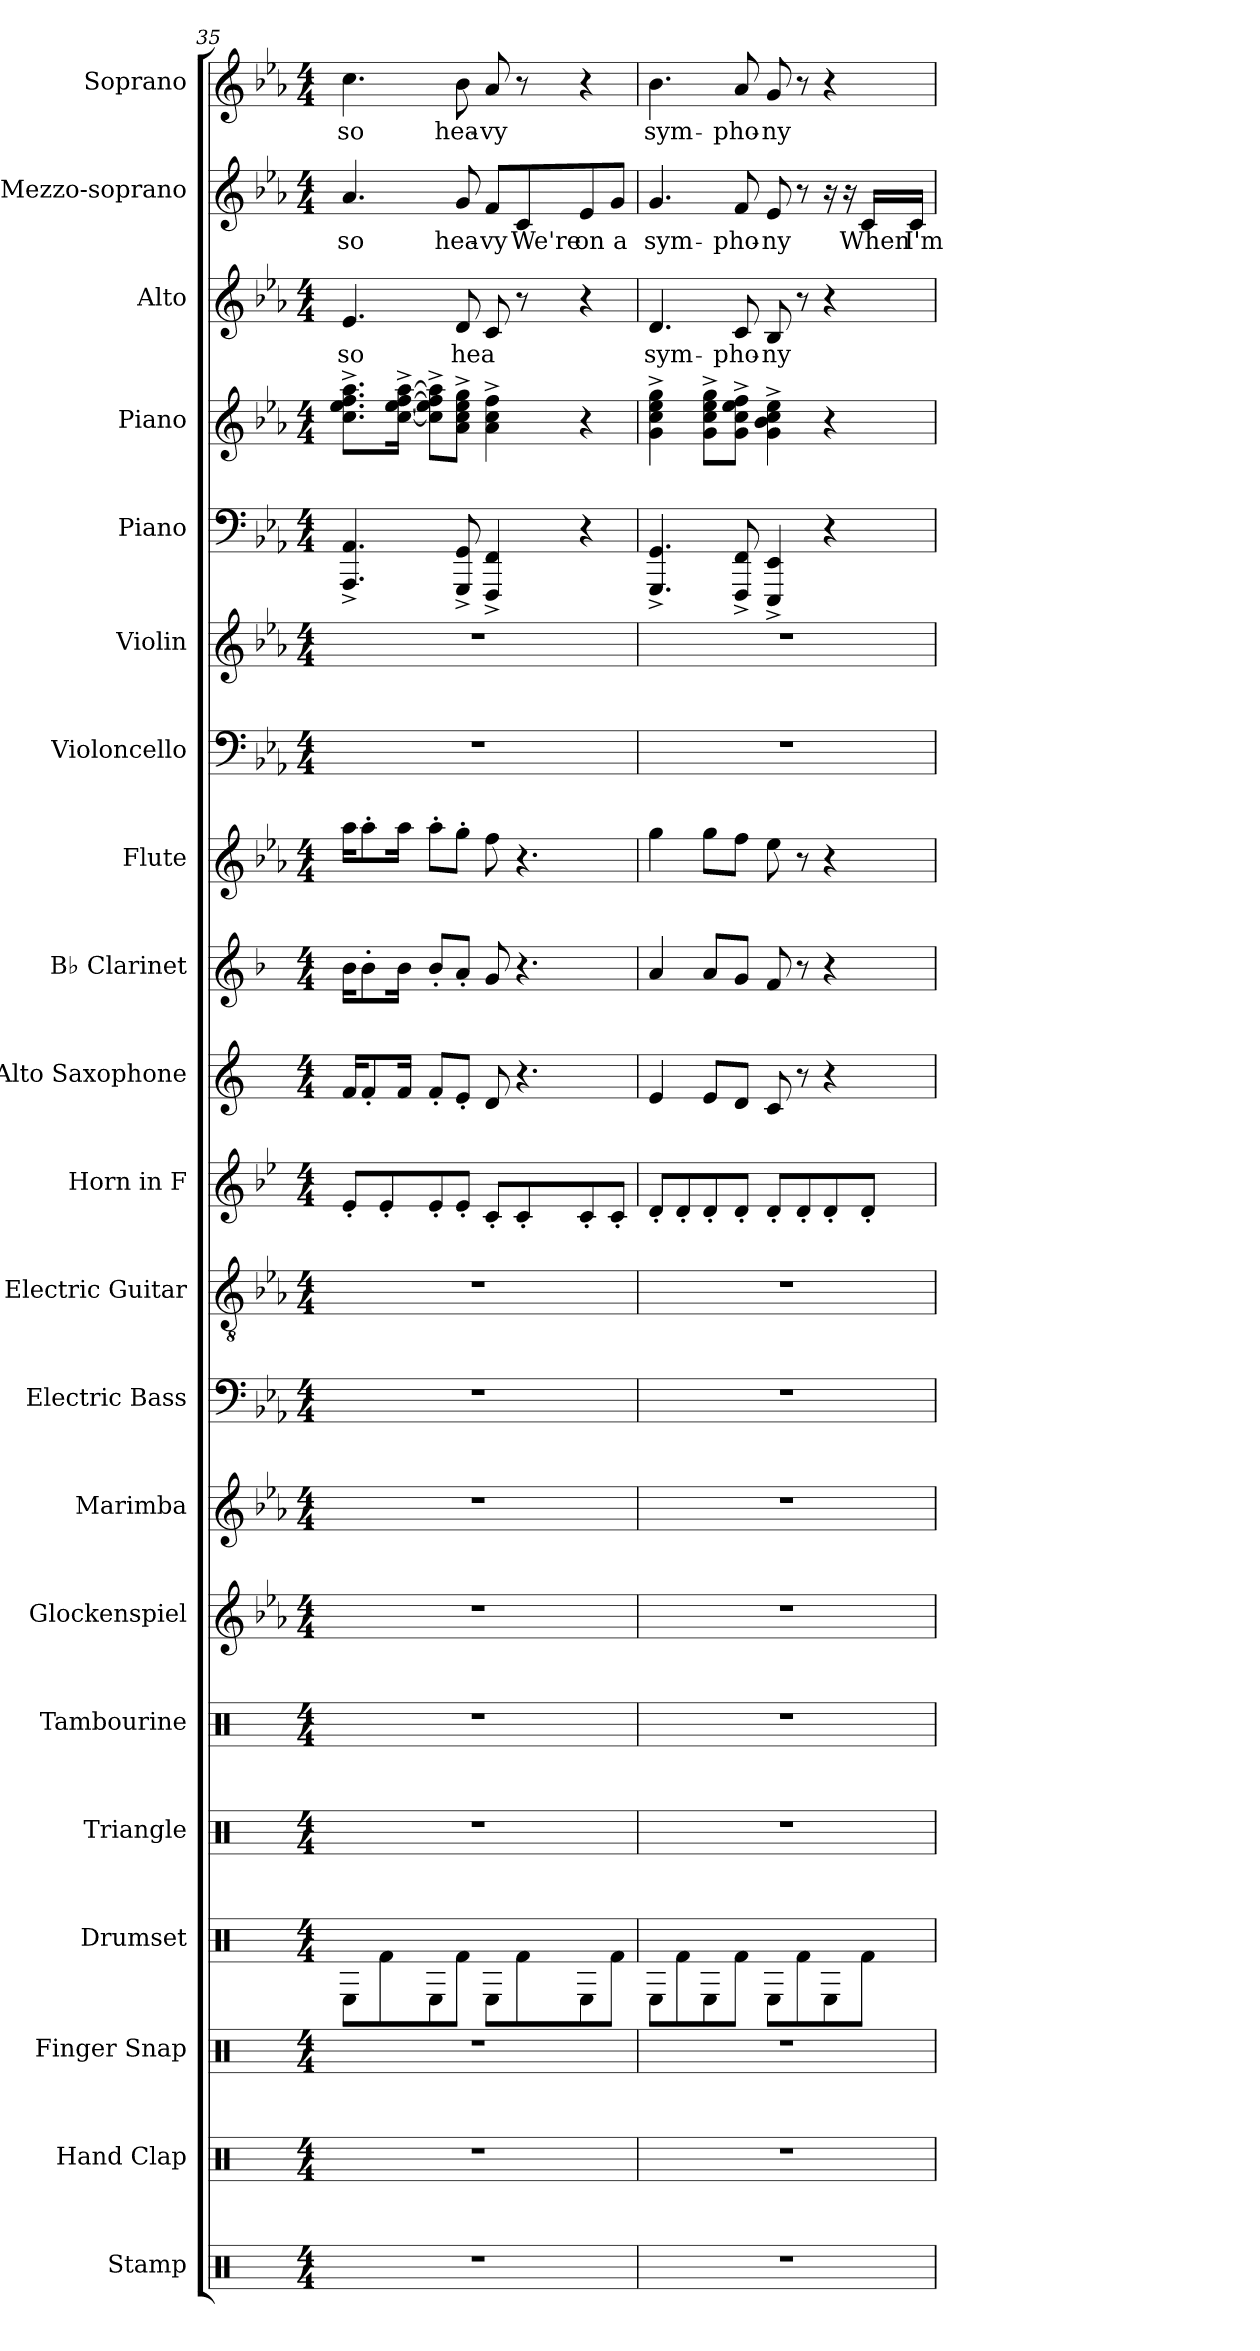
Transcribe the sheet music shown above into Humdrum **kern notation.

**kern	**kern	**kern	**kern	**kern	**kern	**kern	**kern	**kern	**kern	**kern	**kern	**kern	**kern	**kern	**kern	**kern	**kern	**kern	**text	**kern	**text	**kern	**text
*part21	*part20	*part19	*part18	*part17	*part16	*part15	*part14	*part13	*part12	*part11	*part10	*part9	*part8	*part7	*part6	*part5	*part4	*part3	*part3	*part2	*part2	*part1	*part1
*staff21	*staff20	*staff19	*staff18	*staff17	*staff16	*staff15	*staff14	*staff13	*staff12	*staff11	*staff10	*staff9	*staff8	*staff7	*staff6	*staff5	*staff4	*staff3	*staff3	*staff2	*staff2	*staff1	*staff1
*I"Stamp	*I"Hand Clap	*I"Finger Snap	*I"Drumset	*I"Triangle	*I"Tambourine	*I"Glockenspiel	*I"Marimba	*I"Electric Bass	*I"Electric Guitar	*I"Horn in F	*I"Alto Saxophone	*I"B♭ Clarinet	*I"Flute	*I"Violoncello	*I"Violin	*I"Piano	*I"Piano	*I"Alto	*	*I"Mezzo-soprano	*	*I"Soprano	*
*I'Sta.	*I'Hd. Clp.	*I'Fi. Sna.	*I'D. Set	*I'Trgl.	*I'Tamb.	*I'Glock.	*I'Mrm.	*I'El. B.	*I'El. Guit.	*	*I'A. Sax.	*I'B♭ Cl.	*I'Fl.	*I'Vc.	*I'Vln.	*I'Pno.	*I'Pno.	*I'A.	*	*I'Mzs.	*	*I'S.	*
!!LO:PB:g=z
*clefX	*clefX	*clefX	*clefX	*clefX	*clefX	*clefG2	*clefG2	*clefF4	*clefGv2	*clefG2	*clefG2	*clefG2	*clefG2	*clefF4	*clefG2	*clefF4	*clefG2	*clefG2	*	*clefG2	*	*clefG2	*
*	*	*	*	*	*	*ITrd-14c-24	*	*ITrd7c12	*	*ITrd4c7	*ITrd5c9	*ITrd1c2	*	*	*	*	*	*	*	*	*	*	*
*k[]	*k[]	*k[]	*k[]	*k[]	*k[]	*k[b-e-a-]	*k[b-e-a-]	*k[b-e-a-]	*k[b-e-a-]	*k[b-e-a-]	*k[b-e-a-]	*k[b-e-a-]	*k[b-e-a-]	*k[b-e-a-]	*k[b-e-a-]	*k[b-e-a-]	*k[b-e-a-]	*k[b-e-a-]	*	*k[b-e-a-]	*	*k[b-e-a-]	*
*M4/4	*M4/4	*M4/4	*M4/4	*M4/4	*M4/4	*M4/4	*M4/4	*M4/4	*M4/4	*M4/4	*M4/4	*M4/4	*M4/4	*M4/4	*M4/4	*M4/4	*M4/4	*M4/4	*	*M4/4	*	*M4/4	*
=35	=35	=35	=35	=35	=35	=35	=35	=35	=35	=35	=35	=35	=35	=35	=35	=35	=35	=35	=35	=35	=35	=35	=35
!	!	!	!	!	!	!	!	!	!	!	!	!	!	!	!	!	!	!	!LO:LY:b	!	!LO:LY:b	!	!LO:LY:b
1r	1r	1r	8RE\L	1r	1r	1r	1r	1r	1r	8A-'/L	16A-/KL	16a-\KL	16aa-\KL	1r	1r	4.AAA-/^ 4.AA-/^	8.cc\^ 8.ee-\^ 8.ff\^ 8.aa-\^L	4.e-/	so	4.a-/	so	4.cc\	so
.	.	.	.	.	.	.	.	.	.	.	8A-'/	8a-'\	8aa-'\	.	.	.	.	.	.	.	.	.	.
.	.	.	8Rf\	.	.	.	.	.	.	8A-'/	.	.	.	.	.	.	.	.	.	.	.	.	.
.	.	.	.	.	.	.	.	.	.	.	16A-/Jk	16a-\Jk	16aa-\Jk	.	.	.	[16cc\^ [16ee-\^ [16ff\^ [16aa-\^Jk	.	.	.	.	.	.
.	.	.	8RE\	.	.	.	.	.	.	8A-'/	8A-'/L	8a-'/L	8aa-'\L	.	.	.	8cc\]^ 8ee-\]^ 8ff\]^ 8aa-\]^L	.	.	.	.	.	.
!	!	!	!	!	!	!	!	!	!	!	!	!	!	!	!	!	!	!	!LO:LY:b	!	!LO:LY:b	!	!LO:LY:b
.	.	.	8Rf\J	.	.	.	.	.	.	8A-'/J	8G'/J	8g'/J	8gg'\J	.	.	8GGG/^ 8GG/^	8a-\^ 8cc\^ 8ee-\^ 8gg\^J	8d/	hea	8g/	hea-	8b-\	hea-
!	!	!	!	!	!	!	!	!	!	!	!	!	!	!	!	!	!	!	!	!	!LO:LY:b	!	!LO:LY:b
.	.	.	8RE\L	.	.	.	.	.	.	8F'/L	8F/	8f/	8ff\	.	.	4FFF/^ 4FF/^	4a-\^ 4cc\^ 4ff\^	8c/	.	8f/L	-vy	8a-/	-vy
!	!	!	!	!	!	!	!	!	!	!	!	!	!	!	!	!	!	!	!	!	!LO:LY:b	!	!
.	.	.	8Rf\	.	.	.	.	.	.	8F'/	4.r	4.r	4.r	.	.	.	.	8r	.	8c/	We're	8r	.
!	!	!	!	!	!	!	!	!	!	!	!	!	!	!	!	!	!	!	!	!	!LO:LY:b	!	!
.	.	.	8RE\	.	.	.	.	.	.	8F'/	.	.	.	.	.	4r	4r	4r	.	8e-/	on	4r	.
!	!	!	!	!	!	!	!	!	!	!	!	!	!	!	!	!	!	!	!	!	!LO:LY:b	!	!
.	.	.	8Rf\J	.	.	.	.	.	.	8F'/J	.	.	.	.	.	.	.	.	.	8g/J	a	.	.
=36	=36	=36	=36	=36	=36	=36	=36	=36	=36	=36	=36	=36	=36	=36	=36	=36	=36	=36	=36	=36	=36	=36	=36
!	!	!	!	!	!	!	!	!	!	!	!	!	!	!	!	!	!	!	!LO:LY:b	!	!LO:LY:b	!	!LO:LY:b
1r	1r	1r	8RE\L	1r	1r	1r	1r	1r	1r	8G'/L	4G/	4g/	4gg\	1r	1r	4.GGG/^ 4.GG/^	4g\^ 4cc\^ 4ee-\^ 4gg\^	4.d/	sym-	4.g/	sym-	4.b-\	sym-
.	.	.	8Rf\	.	.	.	.	.	.	8G'/	.	.	.	.	.	.	.	.	.	.	.	.	.
.	.	.	8RE\	.	.	.	.	.	.	8G'/	8G/L	8g/L	8gg\L	.	.	.	8g\^ 8cc\^ 8ee-\^ 8gg\^L	.	.	.	.	.	.
!	!	!	!	!	!	!	!	!	!	!	!	!	!	!	!	!	!	!	!LO:LY:b	!	!LO:LY:b	!	!LO:LY:b
.	.	.	8Rf\J	.	.	.	.	.	.	8G'/J	8F/J	8f/J	8ff\J	.	.	8FFF/^ 8FF/^	8g\^ 8cc\^ 8ee-\^ 8ff\^J	8c/	-pho-	8f/	-pho-	8a-/	-pho-
!	!	!	!	!	!	!	!	!	!	!	!	!	!	!	!	!	!	!	!LO:LY:b	!	!LO:LY:b	!	!LO:LY:b
.	.	.	8RE\L	.	.	.	.	.	.	8G'/L	8E-/	8e-/	8ee-\	.	.	4EEE-/^ 4EE-/^	4g\^ 4b-\^ 4cc\^ 4ee-\^	8B-/	-ny	8e-/	-ny	8g/	-ny
.	.	.	8Rf\	.	.	.	.	.	.	8G'/	8r	8r	8r	.	.	.	.	8r	.	8r	.	8r	.
.	.	.	8RE\	.	.	.	.	.	.	8G'/	4r	4r	4r	.	.	4r	4r	4r	.	16r	.	4r	.
.	.	.	.	.	.	.	.	.	.	.	.	.	.	.	.	.	.	.	.	16r	.	.	.
!	!	!	!	!	!	!	!	!	!	!	!	!	!	!	!	!	!	!	!	!	!LO:LY:b	!	!
.	.	.	8Rf\J	.	.	.	.	.	.	8G'/J	.	.	.	.	.	.	.	.	.	16c/LL	When	.	.
!	!	!	!	!	!	!	!	!	!	!	!	!	!	!	!	!	!	!	!	!	!LO:LY:b	!	!
.	.	.	.	.	.	.	.	.	.	.	.	.	.	.	.	.	.	.	.	16c/JJ	I'm	.	.
=	=	=	=	=	=	=	=	=	=	=	=	=	=	=	=	=	=	=	=	=	=	=	=
*-	*-	*-	*-	*-	*-	*-	*-	*-	*-	*-	*-	*-	*-	*-	*-	*-	*-	*-	*-	*-	*-	*-	*-
